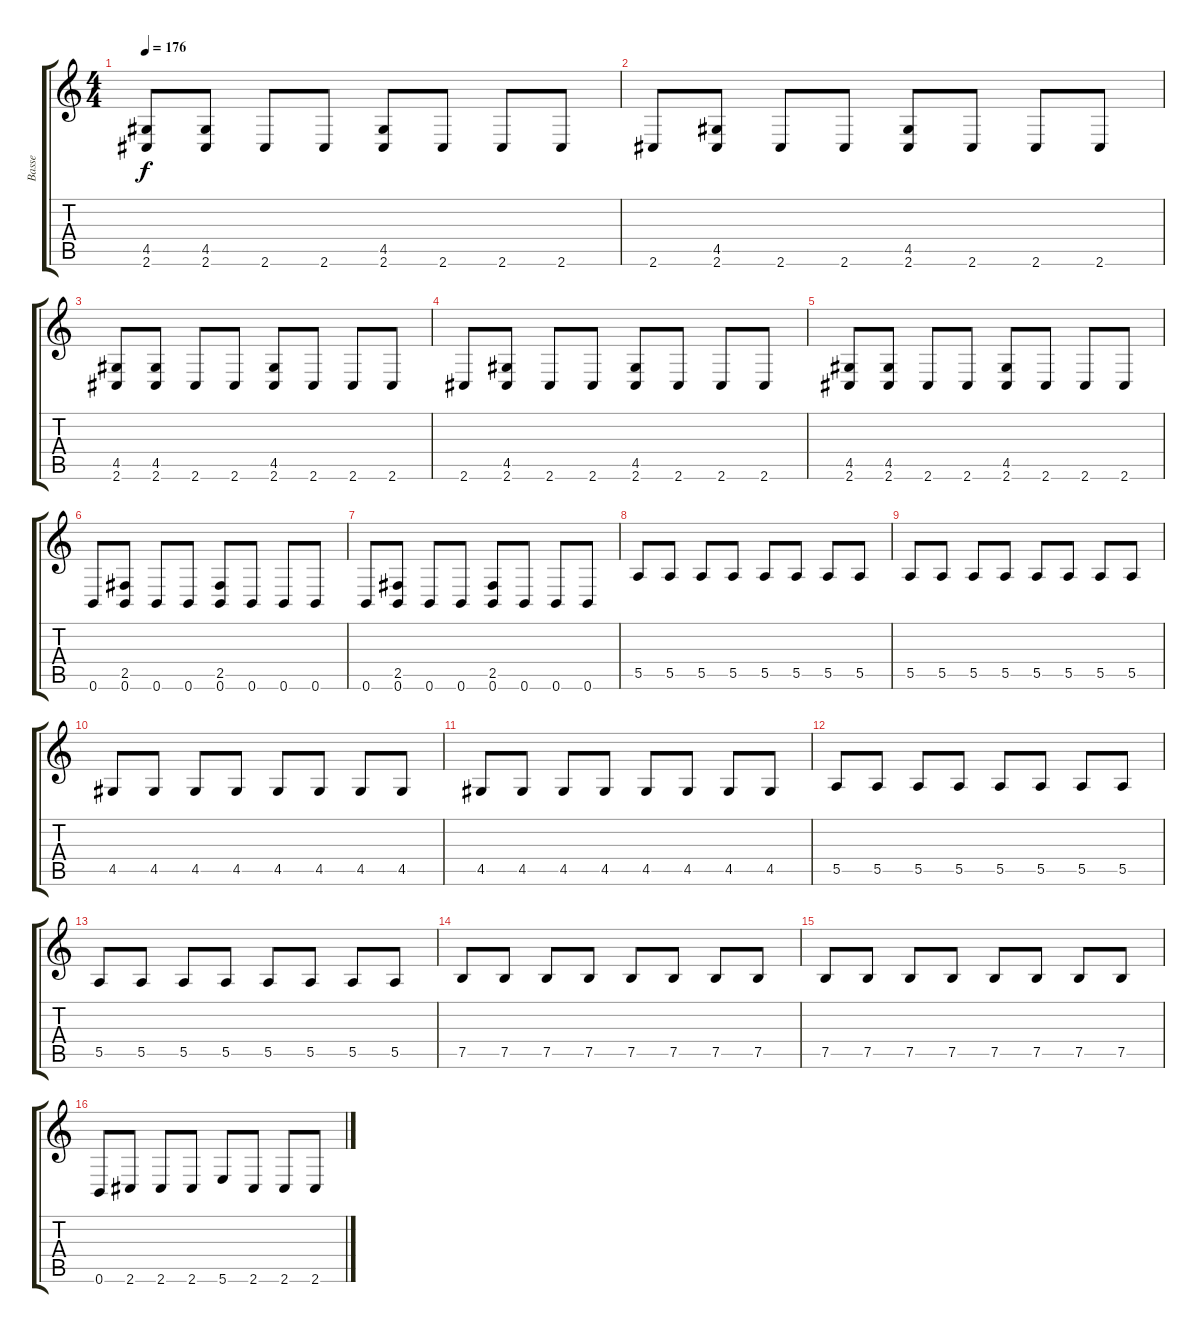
\track ("Basse" "Basse") {instrument electricbassfinger}
\staff {score tabs}
\tuning (E4 B3 G3 D3 E2 B1) {hide}
\ts (4 4)
\tempo 176
\clef g2
\ks c
(4.5 2.6).8{dy f} (4.5 2.6).8 2.6.8 2.6.8 (4.5 2.6).8 2.6.8 2.6.8 2.6.8 |
2.6.8 (4.5 2.6).8 2.6.8 2.6.8 (4.5 2.6).8 2.6.8 2.6.8 2.6.8 |
(4.5 2.6).8 (4.5 2.6).8 2.6.8 2.6.8 (4.5 2.6).8 2.6.8 2.6.8 2.6.8 |
2.6.8 (4.5 2.6).8 2.6.8 2.6.8 (4.5 2.6).8 2.6.8 2.6.8 2.6.8 |
(4.5 2.6).8 (4.5 2.6).8 2.6.8 2.6.8 (4.5 2.6).8 2.6.8 2.6.8 2.6.8 |
0.6.8 (2.5 0.6).8 0.6.8 0.6.8 (2.5 0.6).8 0.6.8 0.6.8 0.6.8 |
0.6.8 (2.5 0.6).8 0.6.8 0.6.8 (2.5 0.6).8 0.6.8 0.6.8 0.6.8 |
5.5.8 5.5.8 5.5.8 5.5.8 5.5.8 5.5.8 5.5.8 5.5.8 |
5.5.8 5.5.8 5.5.8 5.5.8 5.5.8 5.5.8 5.5.8 5.5.8 |
4.5.8 4.5.8 4.5.8 4.5.8 4.5.8 4.5.8 4.5.8 4.5.8 |
4.5.8 4.5.8 4.5.8 4.5.8 4.5.8 4.5.8 4.5.8 4.5.8 |
5.5.8 5.5.8 5.5.8 5.5.8 5.5.8 5.5.8 5.5.8 5.5.8 |
5.5.8 5.5.8 5.5.8 5.5.8 5.5.8 5.5.8 5.5.8 5.5.8 |
7.5.8 7.5.8 7.5.8 7.5.8 7.5.8 7.5.8 7.5.8 7.5.8 |
7.5.8 7.5.8 7.5.8 7.5.8 7.5.8 7.5.8 7.5.8 7.5.8 |
0.6.8 2.6.8 2.6.8 2.6.8 5.6.8 2.6.8 2.6.8 2.6.8
